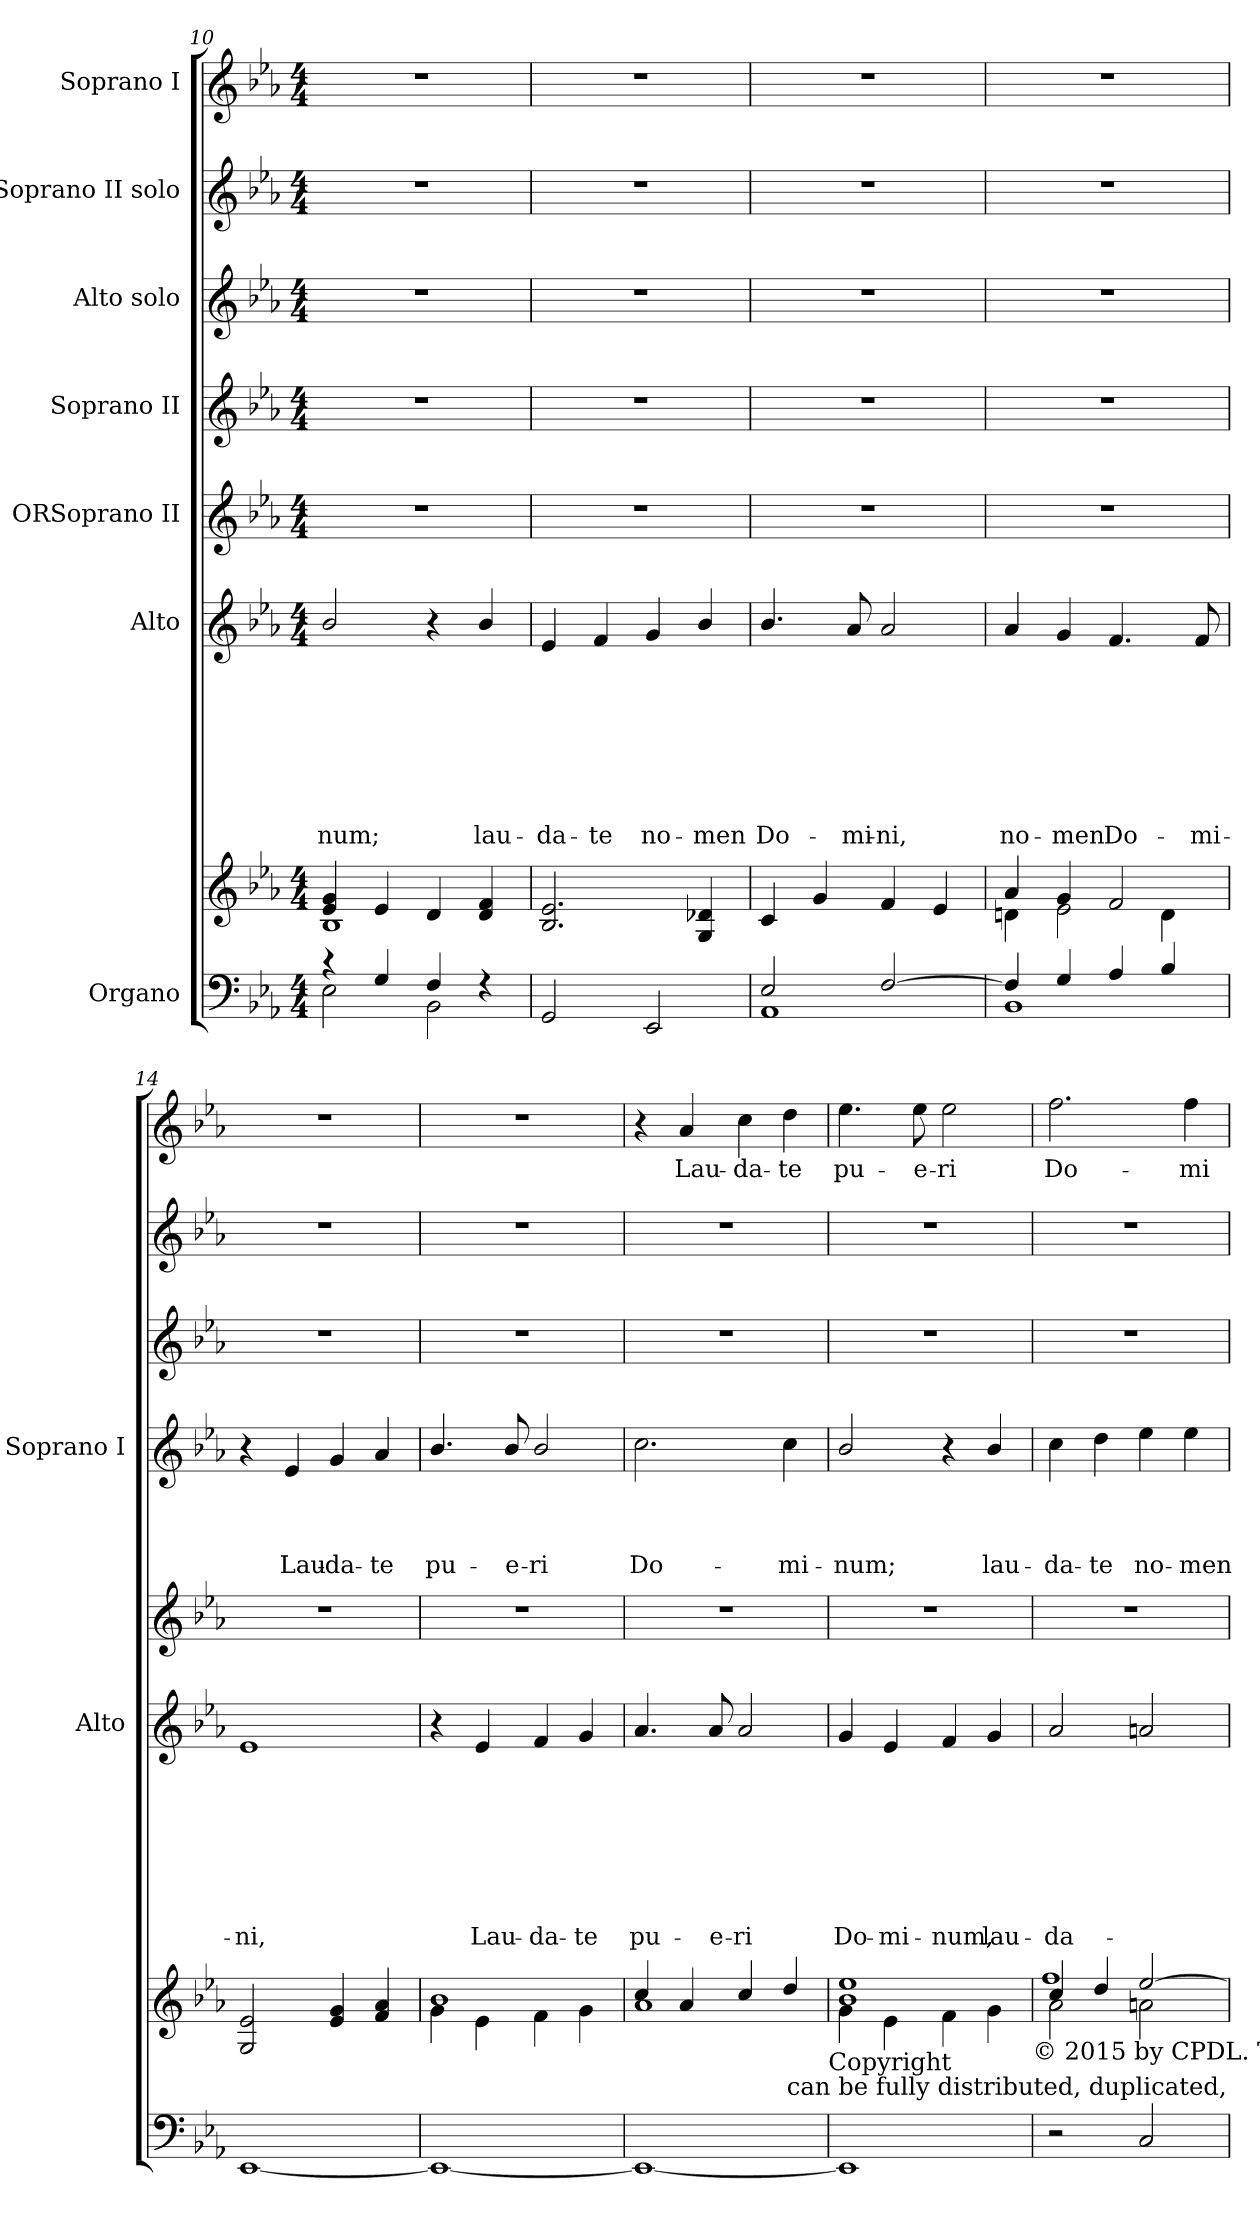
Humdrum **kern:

**kern	**kern	**kern	**text	**text	**text	**text	**text	**text	**text	**text	**kern	**kern	**text	**text	**text	**text	**kern	**kern	**kern	**text
*part7	*part7	*part6	*part6	*part6	*part6	*part6	*part6	*part6	*part6	*part6	*part5	*part4	*part4	*part4	*part4	*part4	*part3	*part2	*part1	*part1
*staff8	*staff7	*staff6	*staff6	*staff6	*staff6	*staff6	*staff6	*staff6	*staff6	*staff6	*staff5	*staff4	*staff4	*staff4	*staff4	*staff4	*staff3	*staff2	*staff1	*staff1
*I"Organo	*	*I"Alto	*	*	*	*	*	*	*	*	*I"ORSoprano II	*I"Soprano II	*	*	*	*	*I"Alto solo	*I"Soprano II solo	*I"Soprano I	*
*	*	*I'Alto	*	*	*	*	*	*	*	*	*	*I'Soprano I	*	*	*	*	*	*	*	*
*clefF4	*clefG2	*clefG2	*	*	*	*	*	*	*	*	*clefG2	*clefG2	*	*	*	*	*clefG2	*clefG2	*clefG2	*
*k[b-e-a-]	*k[b-e-a-]	*k[b-e-a-]	*	*	*	*	*	*	*	*	*k[b-e-a-]	*k[b-e-a-]	*	*	*	*	*k[b-e-a-]	*k[b-e-a-]	*k[b-e-a-]	*
*E-:	*E-:	*E-:	*	*	*	*	*	*	*	*	*E-:	*E-:	*	*	*	*	*E-:	*E-:	*E-:	*
*M4/4	*M4/4	*M4/4	*	*	*	*	*	*	*	*	*M4/4	*M4/4	*	*	*	*	*M4/4	*M4/4	*M4/4	*
=10	=10	=10	=10	=10	=10	=10	=10	=10	=10	=10	=10	=10	=10	=10	=10	=10	=10	=10	=10	=10
*^	*^	*	*	*	*	*	*	*	*	*	*	*	*	*	*	*	*	*	*	*
!	!	!	!	!	!	!	!	!	!	!	!	!LO:LY:b	!	!	!	!	!	!	!	!	!	!
4rc	2E-\	4e-/ 4g/	1B-	2b-/	.	.	.	.	.	.	.	-num;	1r	1r	.	.	.	.	1r	1r	1r	.
4G/	.	4e-/	.	.	.	.	.	.	.	.	.	.	.	.	.	.	.	.	.	.	.	.
4F/	2BB-\	4d/	.	4r	.	.	.	.	.	.	.	.	.	.	.	.	.	.	.	.	.	.
!	!	!	!	!	!	!	!	!	!	!	!	!LO:LY:b	!	!	!	!	!	!	!	!	!	!
4rF	.	4d/ 4f/	.	4b-/	.	.	.	.	.	.	.	lau-	.	.	.	.	.	.	.	.	.	.
*v	*v	*	*	*	*	*	*	*	*	*	*	*	*	*	*	*	*	*	*	*	*	*
*	*v	*v	*	*	*	*	*	*	*	*	*	*	*	*	*	*	*	*	*	*	*
=11	=11	=11	=11	=11	=11	=11	=11	=11	=11	=11	=11	=11	=11	=11	=11	=11	=11	=11	=11	=11
!	!	!	!	!	!	!	!	!	!	!LO:LY:b	!	!	!	!	!	!	!	!	!	!
2GG/	2.B-/ 2.e-/	4e-/	.	.	.	.	.	.	.	-da-	1r	1r	.	.	.	.	1r	1r	1r	.
!	!	!	!	!	!	!	!	!	!	!LO:LY:b	!	!	!	!	!	!	!	!	!	!
.	.	4f/	.	.	.	.	.	.	.	-te	.	.	.	.	.	.	.	.	.	.
!	!	!	!	!	!	!	!	!	!	!LO:LY:b	!	!	!	!	!	!	!	!	!	!
2EE-/	.	4g/	.	.	.	.	.	.	.	no-	.	.	.	.	.	.	.	.	.	.
!	!	!	!	!	!	!	!	!	!	!LO:LY:b	!	!	!	!	!	!	!	!	!	!
.	4G/ 4d-X/	4b-/	.	.	.	.	.	.	.	-men	.	.	.	.	.	.	.	.	.	.
=12	=12	=12	=12	=12	=12	=12	=12	=12	=12	=12	=12	=12	=12	=12	=12	=12	=12	=12	=12	=12
*^	*	*	*	*	*	*	*	*	*	*	*	*	*	*	*	*	*	*	*	*
!	!	!	!	!	!	!	!	!	!	!	!LO:LY:b	!	!	!	!	!	!	!	!	!	!
2E-/	1AA-	4c/	4.b-/	.	.	.	.	.	.	.	Do-	1r	1r	.	.	.	.	1r	1r	1r	.
.	.	4g/	.	.	.	.	.	.	.	.	.	.	.	.	.	.	.	.	.	.	.
!	!	!	!	!	!	!	!	!	!	!	!LO:LY:b	!	!	!	!	!	!	!	!	!	!
.	.	.	8a-/	.	.	.	.	.	.	.	-mi-	.	.	.	.	.	.	.	.	.	.
!	!	!	!	!	!	!	!	!	!	!	!LO:LY:b	!	!	!	!	!	!	!	!	!	!
[>2F/	.	4f/	2a-/	.	.	.	.	.	.	.	-ni,	.	.	.	.	.	.	.	.	.	.
.	.	4e-/	.	.	.	.	.	.	.	.	.	.	.	.	.	.	.	.	.	.	.
=13	=13	=13	=13	=13	=13	=13	=13	=13	=13	=13	=13	=13	=13	=13	=13	=13	=13	=13	=13	=13	=13
*	*	*^	*	*	*	*	*	*	*	*	*	*	*	*	*	*	*	*	*	*	*
!	!	!	!	!	!	!	!	!	!	!	!	!LO:LY:b	!	!	!	!	!	!	!	!	!	!
4F/]	1BB-	4a-/	4dn\	4a-/	.	.	.	.	.	.	.	no-	1r	1r	.	.	.	.	1r	1r	1r	.
!	!	!	!	!	!	!	!	!	!	!	!	!LO:LY:b	!	!	!	!	!	!	!	!	!	!
4G/	.	4g/	2e-\	4g/	.	.	.	.	.	.	.	-men	.	.	.	.	.	.	.	.	.	.
!	!	!	!	!	!	!	!	!	!	!	!	!LO:LY:b	!	!	!	!	!	!	!	!	!	!
4A-/	.	2f/	.	4.f/	.	.	.	.	.	.	.	Do-	.	.	.	.	.	.	.	.	.	.
4B-/	.	.	4d\	.	.	.	.	.	.	.	.	.	.	.	.	.	.	.	.	.	.	.
!	!	!	!	!	!	!	!	!	!	!	!	!LO:LY:b	!	!	!	!	!	!	!	!	!	!
.	.	.	.	8f/	.	.	.	.	.	.	.	-mi-	.	.	.	.	.	.	.	.	.	.
*v	*v	*	*	*	*	*	*	*	*	*	*	*	*	*	*	*	*	*	*	*	*	*
*	*v	*v	*	*	*	*	*	*	*	*	*	*	*	*	*	*	*	*	*	*	*
=14	=14	=14	=14	=14	=14	=14	=14	=14	=14	=14	=14	=14	=14	=14	=14	=14	=14	=14	=14	=14
!	!	!	!	!	!	!	!	!	!	!LO:LY:b	!	!	!	!	!	!	!	!	!	!
[<1EE-	2G/ 2e-/	1e-	.	.	.	.	.	.	.	-ni,	1r	4r	.	.	.	.	1r	1r	1r	.
!	!	!	!	!	!	!	!	!	!	!	!	!	!	!	!	!LO:LY:b	!	!	!	!
.	.	.	.	.	.	.	.	.	.	.	.	4e-/	.	.	.	Lau-	.	.	.	.
!	!	!	!	!	!	!	!	!	!	!	!	!	!	!	!	!LO:LY:b:rj	!	!	!	!
.	4e-/ 4g/	.	.	.	.	.	.	.	.	.	.	4g/	.	.	.	-da-	.	.	.	.
!	!	!	!	!	!	!	!	!	!	!	!	!	!	!	!	!LO:LY:b	!	!	!	!
.	4f/ 4a-/	.	.	.	.	.	.	.	.	.	.	4a-/	.	.	.	-te	.	.	.	.
!!LO:LB:g=z
=15	=15	=15	=15	=15	=15	=15	=15	=15	=15	=15	=15	=15	=15	=15	=15	=15	=15	=15	=15	=15
*	*^	*	*	*	*	*	*	*	*	*	*	*	*	*	*	*	*	*	*	*
!	!	!	!	!	!	!	!	!	!	!	!	!	!	!	!	!	!LO:LY:b	!	!	!	!
1EE-_	1b-	4g\	4r	.	.	.	.	.	.	.	.	1r	4.b-/	.	.	.	pu-	1r	1r	1r	.
!	!	!	!	!	!	!	!	!	!	!	!LO:LY:b	!	!	!	!	!	!	!	!	!	!
.	.	4e-\	4e-/	.	.	.	.	.	.	.	Lau-	.	.	.	.	.	.	.	.	.	.
!	!	!	!	!	!	!	!	!	!	!	!	!	!	!	!	!	!LO:LY:b	!	!	!	!
.	.	.	.	.	.	.	.	.	.	.	.	.	8b-/	.	.	.	-e-	.	.	.	.
!	!	!	!	!	!	!	!	!	!	!	!LO:LY:b:rj	!	!	!	!	!	!LO:LY:b:rj	!	!	!	!
.	.	4f\	4f/	.	.	.	.	.	.	.	-da-	.	2b-/	.	.	.	-ri	.	.	.	.
!	!	!	!	!	!	!	!	!	!	!	!LO:LY:b	!	!	!	!	!	!	!	!	!	!
.	.	4g\	4g/	.	.	.	.	.	.	.	-te	.	.	.	.	.	.	.	.	.	.
=16	=16	=16	=16	=16	=16	=16	=16	=16	=16	=16	=16	=16	=16	=16	=16	=16	=16	=16	=16	=16	=16
!	!	!	!	!	!	!	!	!	!	!	!LO:LY:b	!	!	!	!	!	!LO:LY:b	!	!	!	!
1EE-_	4cc/	1a-	4.a-/	.	.	.	.	.	.	.	pu-	1r	2.cc\	.	.	.	Do-	1r	1r	4r	.
!	!	!	!	!	!	!	!	!	!	!	!	!	!	!	!	!	!	!	!	!	!LO:LY:b
.	4a-/	.	.	.	.	.	.	.	.	.	.	.	.	.	.	.	.	.	.	4a-/	Lau-
!	!	!	!	!	!	!	!	!	!	!	!LO:LY:b	!	!	!	!	!	!	!	!	!	!
.	.	.	8a-/	.	.	.	.	.	.	.	-e-	.	.	.	.	.	.	.	.	.	.
!	!	!	!	!	!	!	!	!	!	!	!LO:LY:b	!	!	!	!	!	!	!	!	!	!LO:LY:b
.	4cc/	.	2a-/	.	.	.	.	.	.	.	-ri	.	.	.	.	.	.	.	.	4cc\	-da-
!	!	!	!	!	!	!	!	!	!	!	!	!	!	!	!	!	!LO:LY:b	!	!	!	!LO:LY:b
.	4dd/	.	.	.	.	.	.	.	.	.	.	.	4cc\	.	.	.	-mi-	.	.	4dd\	-te
!	!LO:TX:b:t=Copyright	!	!	!	!	!	!	!	!	!	!	!	!	!	!	!	!	!	!	!	!
=17	=17	=17	=17	=17	=17	=17	=17	=17	=17	=17	=17	=17	=17	=17	=17	=17	=17	=17	=17	=17	=17
!	!	!	!	!	!	!	!	!	!	!	!LO:LY:b	!	!	!	!	!	!LO:LY:b	!	!	!	!LO:LY:b
1EE-]	1b- 1ee-	4g\	4g/	.	.	.	.	.	.	.	Do-	1r	2b-/	.	.	.	-num;	1r	1r	4.ee-\	pu-
!	!	!	!	!	!	!	!	!	!	!	!LO:LY:b	!	!	!	!	!	!	!	!	!	!
.	.	4e-\	4e-/	.	.	.	.	.	.	.	-mi-	.	.	.	.	.	.	.	.	.	.
!	!	!	!	!	!	!	!	!	!	!	!	!	!	!	!	!	!	!	!	!	!LO:LY:b
.	.	.	.	.	.	.	.	.	.	.	.	.	.	.	.	.	.	.	.	8ee-\	-e-
!	!	!	!	!	!	!	!	!	!	!	!LO:LY:b	!	!	!	!	!	!	!	!	!	!LO:LY:b:rj
.	.	4f\	4f/	.	.	.	.	.	.	.	-num,	.	4r	.	.	.	.	.	.	2ee-\	-ri
!	!	!	!	!	!	!	!	!	!	!	!LO:LY:b	!	!	!	!	!	!LO:LY:b	!	!	!	!
.	.	4g\	4g/	.	.	.	.	.	.	.	lau-	.	4b-/	.	.	.	lau-	.	.	.	.
!	!	!LO:TX:b:t=© 2015 by CPDL. This edition	!	!	!	!	!	!	!	!	!	!	!	!	!	!	!	!	!	!	!
=18	=18	=18	=18	=18	=18	=18	=18	=18	=18	=18	=18	=18	=18	=18	=18	=18	=18	=18	=18	=18	=18
*	*	*^	*	*	*	*	*	*	*	*	*	*	*	*	*	*	*	*	*	*	*
!	!	!	!	!	!	!	!	!	!	!	!	!LO:LY:b	!	!	!	!	!	!LO:LY:b	!	!	!	!LO:LY:b
2r	4cc/	2a-\	1ff	2a-/	.	.	.	.	.	.	.	-da-	1r	4cc\	.	.	.	-da-	1r	1r	2.ff\	Do-
!	!	!	!	!	!	!	!	!	!	!	!	!	!	!	!	!	!	!LO:LY:b	!	!	!	!
.	4dd/	.	.	.	.	.	.	.	.	.	.	.	.	4dd\	.	.	.	-te	.	.	.	.
!	!	!	!	!	!	!	!	!	!	!	!	!	!	!	!	!	!	!LO:LY:b	!	!	!	!
2C/	[>2ee-/	2an\	.	2an/	.	.	.	.	.	.	.	.	.	4ee-\	.	.	.	no-	.	.	.	.
!	!	!	!	!	!	!	!	!	!	!	!	!	!	!	!	!	!	!LO:LY:b	!	!	!	!LO:LY:b
.	.	.	.	.	.	.	.	.	.	.	.	.	.	4ee-\	.	.	.	-men	.	.	4ff\	-mi-
*	*v	*v	*v	*	*	*	*	*	*	*	*	*	*	*	*	*	*	*	*	*	*	*
!	!LO:TX:b:t=can be fully distributed, duplicated,	!	!	!	!	!	!	!	!	!	!	!	!	!	!	!	!	!	!	!
=	=	=	=	=	=	=	=	=	=	=	=	=	=	=	=	=	=	=	=	=
*-	*-	*-	*-	*-	*-	*-	*-	*-	*-	*-	*-	*-	*-	*-	*-	*-	*-	*-	*-	*-
